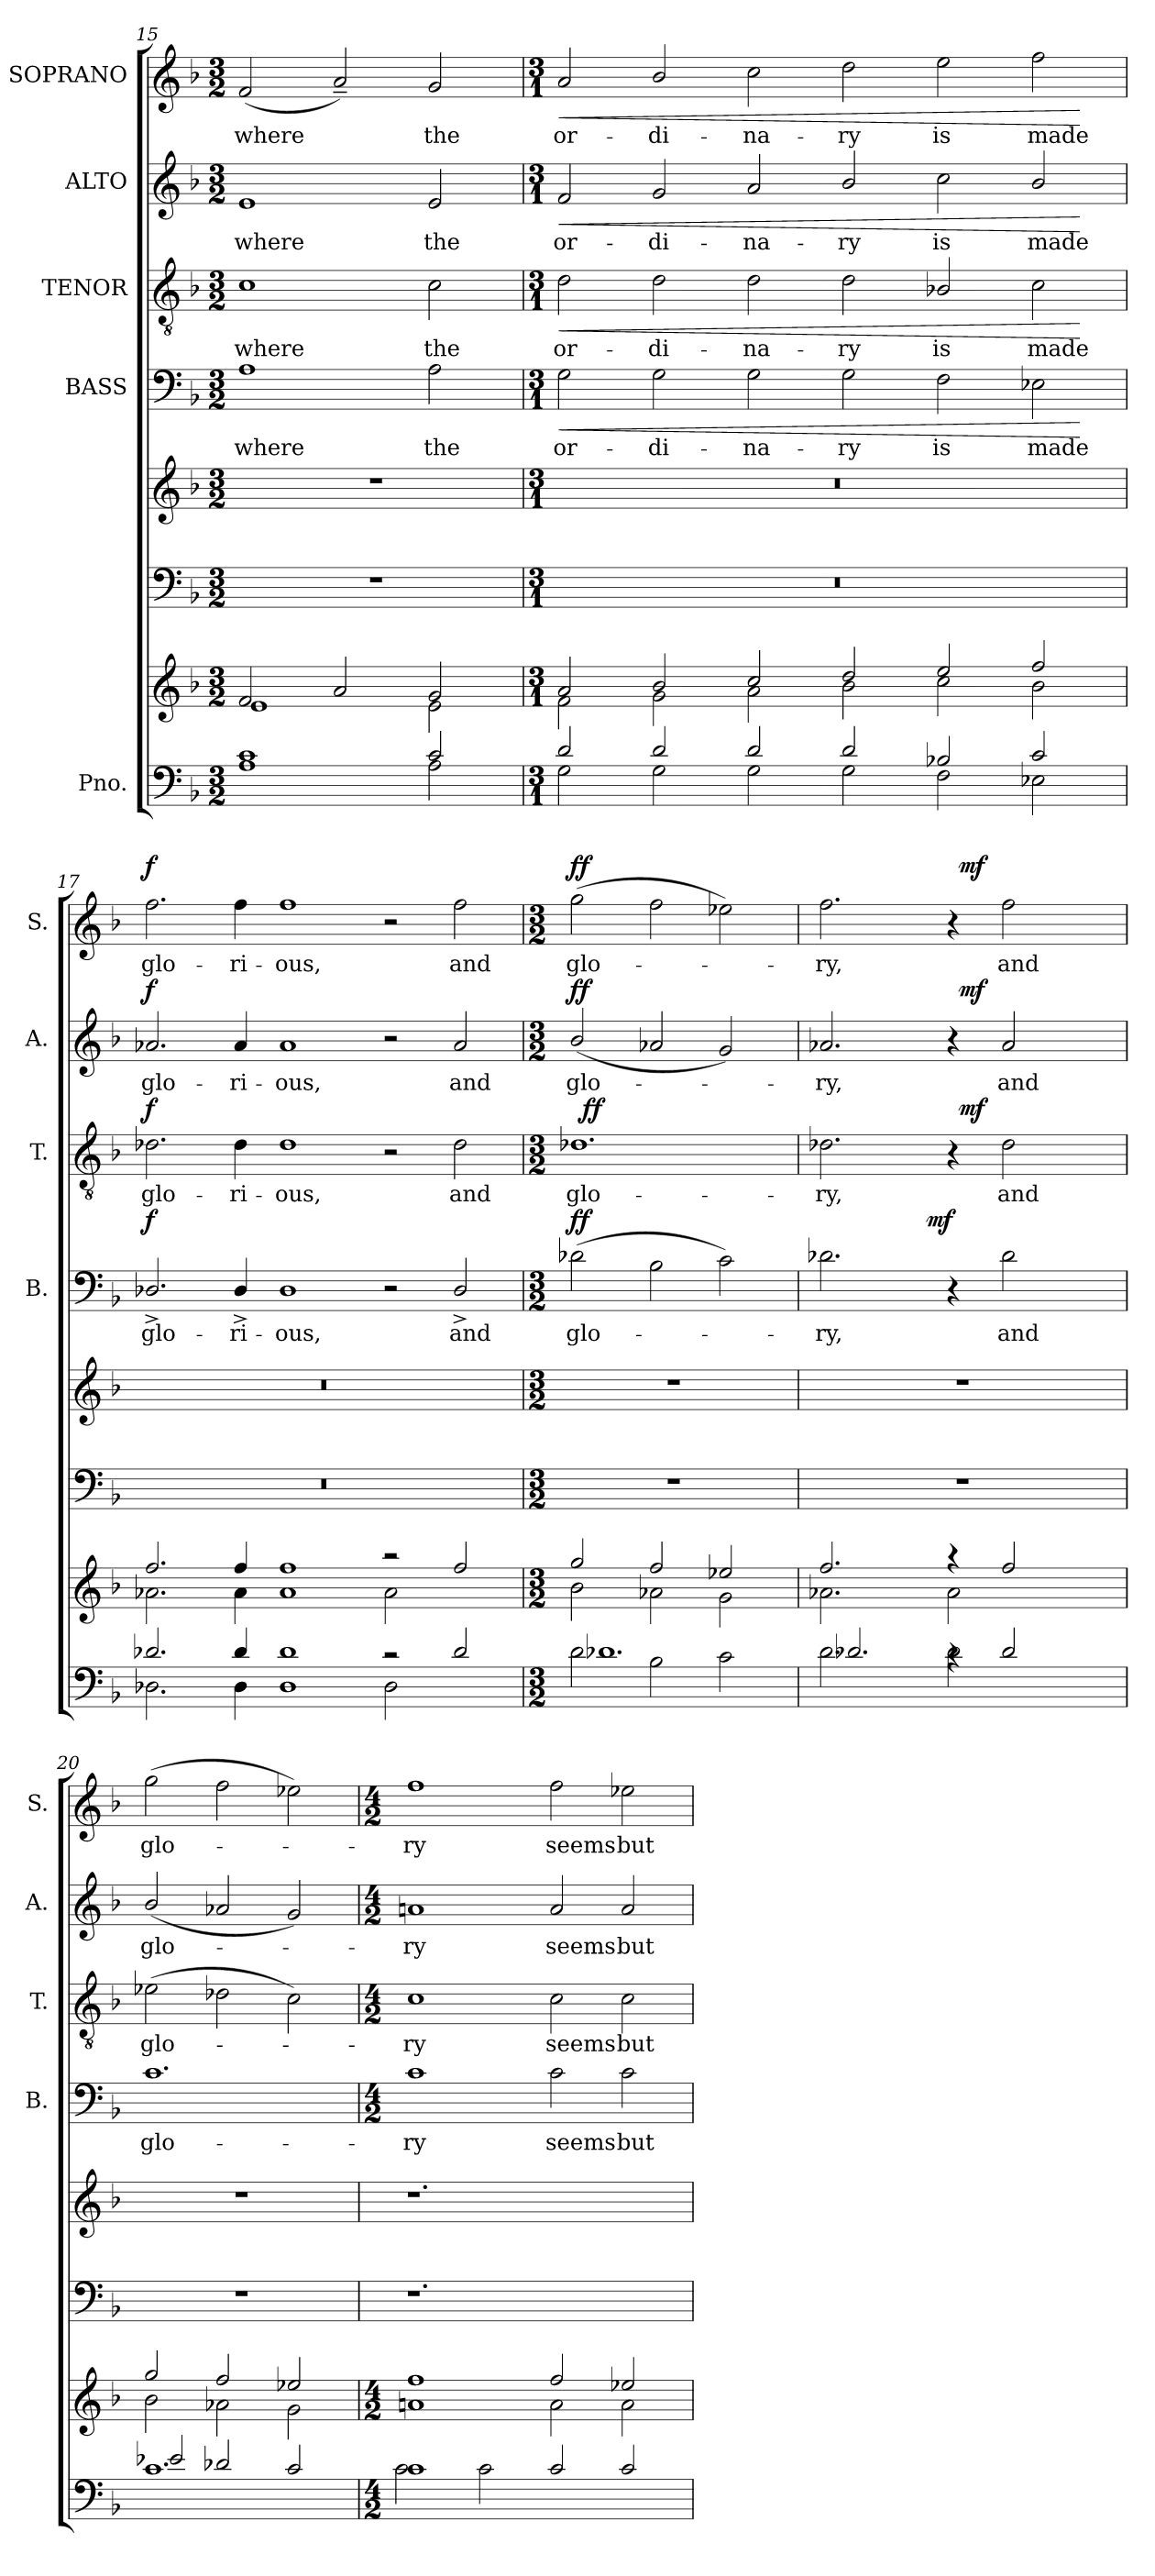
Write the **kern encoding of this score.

**kern	**kern	**kern	**kern	**kern	**text	**dynam	**kern	**text	**dynam	**kern	**text	**dynam	**kern	**text	**dynam
*part7	*part7	*part6	*part5	*part4	*part4	*part4	*part3	*part3	*part3	*part2	*part2	*part2	*part1	*part1	*part1
*staff8	*staff7	*staff6	*staff5	*staff4	*staff4	*staff4	*staff3	*staff3	*staff3	*staff2	*staff2	*staff2	*staff1	*staff1	*staff1
*I"Pno.	*	*	*	*I"BASS	*	*	*I"TENOR	*	*	*I"ALTO	*	*	*I"SOPRANO	*	*
*	*	*	*	*I'B.	*	*	*I'T.	*	*	*I'A.	*	*	*I'S.	*	*
!!LO:LB:g=z
*clefF4	*clefG2	*clefF4	*clefG2	*clefF4	*	*	*clefGv2	*	*	*clefG2	*	*	*clefG2	*	*
*k[b-]	*k[b-]	*k[b-]	*k[b-]	*k[b-]	*	*	*k[b-]	*	*	*k[b-]	*	*	*k[b-]	*	*
*F:	*F:	*F:	*F:	*F:	*	*	*F:	*	*	*F:	*	*	*F:	*	*
*M3/2	*M3/2	*M3/2	*M3/2	*M3/2	*	*	*M3/2	*	*	*M3/2	*	*	*M3/2	*	*
=15	=15	=15	=15	=15	=15	=15	=15	=15	=15	=15	=15	=15	=15	=15	=15
*^	*^	*	*	*	*	*	*	*	*	*	*	*	*	*	*
!	!	!	!	!	!	!	!LO:LY:b	!	!	!LO:LY:b	!	!	!LO:LY:b	!	!	!LO:LY:b	!
1c	1A	2f/	1e	1.r	1.r	1A	where	.	1c	where	.	1e	where	.	(2f/	where	.
.	.	2a/	.	.	.	.	.	.	.	.	.	.	.	.	2a~</)	.	.
!	!	!	!	!	!	!	!LO:LY:b	!	!	!LO:LY:b	!	!	!LO:LY:b	!	!	!LO:LY:b	!
2c/	2A\	2g/	2e\	.	.	2A\	the	.	2c\	the	.	2e/	the	.	2g/	the	.
=16	=16	=16	=16	=16	=16	=16	=16	=16	=16	=16	=16	=16	=16	=16	=16	=16	=16
*M3/1	*	*M3/1	*	*M3/1	*M3/1	*M3/1	*	*	*M3/1	*	*	*M3/1	*	*	*M3/1	*	*
!	!	!	!	!	!	!	!LO:LY:b	!LO:HP:b	!	!LO:LY:b	!LO:HP:b	!	!LO:LY:b	!LO:HP:b	!	!LO:LY:b	!LO:HP:b
2G\	2d/	2f\	2a/	0.r	0.r	2G\	or-	<	2d\	or-	<	2f/	or-	<	2a/	or-	<
!	!	!	!	!	!	!	!LO:LY:b	!	!	!LO:LY:b	!	!	!LO:LY:b	!	!	!LO:LY:b	!
2G\	2d/	2g\	2b-/	.	.	2G\	-di-	.	2d\	-di-	.	2g/	-di-	.	2b-/	-di-	.
!	!	!	!	!	!	!	!LO:LY:b	!	!	!LO:LY:b	!	!	!LO:LY:b	!	!	!LO:LY:b	!
2d/	2G\	2a\	2cc/	.	.	2G\	-na-	.	2d\	-na-	.	2a/	-na-	.	2cc\	-na-	.
!	!	!	!	!	!	!	!LO:LY:b	!	!	!LO:LY:b	!	!	!LO:LY:b	!	!	!LO:LY:b	!
2d/	2G\	2dd/	2b-\	.	.	2G\	-ry	.	2d\	-ry	.	2b-/	-ry	.	2dd\	-ry	.
!	!	!	!	!	!	!	!LO:LY:b	!	!	!LO:LY:b	!	!	!LO:LY:b	!	!	!LO:LY:b	!
2F\	2B-X/	2cc\	2ee/	.	.	2F\	is	.	2B-X/	is	.	2cc\	is	.	2ee\	is	.
!	!	!	!	!	!	!	!LO:LY:b	!	!	!LO:LY:b	!	!	!LO:LY:b	!	!	!LO:LY:b	!
2c/	2E-X\	2ff/	2b-\	.	.	2E-X\	made	.	2c\	made	.	2b-/	made	.	2ff\	made	.
*v	*v	*	*	*	*	*	*	*	*	*	*	*	*	*	*	*	*
*	*v	*v	*	*	*	*	*	*	*	*	*	*	*	*	*	*
.	.	.	.	.	.	[	.	.	[	.	.	[	.	.	[
=17	=17	=17	=17	=17	=17	=17	=17	=17	=17	=17	=17	=17	=17	=17	=17
*^	*^	*	*	*	*	*	*	*	*	*	*	*	*	*	*
!	!	!	!	!	!	!	!LO:LY:b	!LO:DY:a	!	!LO:LY:b	!LO:DY:a	!	!LO:LY:b	!LO:DY:a	!	!LO:LY:b	!LO:DY:a
2.D-X\	2.d-X/	2.ff/	2.a-X\	0.r	0.r	2.D-X^>/	glo-	f	2.d-X\	glo-	f	2.a-X/	glo-	f	2.ff\	glo-	f
!	!	!	!	!	!	!	!LO:LY:b	!	!	!LO:LY:b	!	!	!LO:LY:b	!	!	!LO:LY:b	!
4D-\	4d-/	4ff/	4a-\	.	.	4D-^>/	-ri-	.	4d-\	-ri-	.	4a-/	-ri-	.	4ff\	-ri-	.
!	!	!	!	!	!	!	!LO:LY:b	!	!	!LO:LY:b	!	!	!LO:LY:b	!	!	!LO:LY:b	!
1d-	1D-	1a-	1ff	.	.	1D-	-ous,	.	1d-	-ous,	.	1a-	-ous,	.	1ff	-ous,	.
2rc	2D-\	2raa	2a-\	.	.	2r	.	.	2r	.	.	2r	.	.	2r	.	.
!	!	!	!	!	!	!	!LO:LY:b	!	!	!LO:LY:b	!	!	!LO:LY:b	!	!	!LO:LY:b	!
2d-/	2ryy	2ff/	2ryy	.	.	2D-^>/	and	.	2d-\	and	.	2a-/	and	.	2ff\	and	.
=18	=18	=18	=18	=18	=18	=18	=18	=18	=18	=18	=18	=18	=18	=18	=18	=18	=18
*M3/2	*	*M3/2	*	*M3/2	*M3/2	*M3/2	*	*	*M3/2	*	*	*M3/2	*	*	*M3/2	*	*
!	!	!	!	!	!	!	!LO:LY:b	!LO:DY:a	!	!LO:LY:b	!	!	!LO:LY:b	!LO:DY:a	!	!LO:LY:b	!LO:DY:a
*	*	*	*	*	*	*	*	*	*^	*	*	*	*	*	*	*	*
2d\	1.d-X	2b-\	2gg/	1.r	1.r	(>2d-X\	glo-	ff	1.d-X	32ryy	glo-	.	(2b-/	glo-	ff	(>2gg\	glo-	ff
!	!	!	!	!	!	!	!	!	!	!	!	!LO:DY:a	!	!	!	!	!	!
.	.	.	.	.	.	.	.	.	.	1ryy	.	ff	.	.	.	.	.	.
2B-\	.	2a-X\	2ff/	.	.	2B-\	.	.	.	.	.	.	2a-X/	.	.	2ff\	.	.
2c\	.	2g\	2ee-X/	.	.	2c\)	.	.	.	.	.	.	2g/)	.	.	2ee-X\)	.	.
.	.	.	.	.	.	.	.	.	.	4...ryy	.	.	.	.	.	.	.	.
=19	=19	=19	=19	=19	=19	=19	=19	=19	=19	=19	=19	=19	=19	=19	=19	=19	=19	=19
!	!	!	!	!	!	!	!LO:LY:b	!	!	!	!LO:LY:b	!	!	!LO:LY:b	!	!	!LO:LY:b	!
*	*	*	*	*	*	*^	*	*	*	*	*	*	*^	*	*	*^	*	*
2.d\	2.d-X/	2.ff/	2.a-X\	1.r	1.r	2.d-X\	2ryy	-ry,	.	2.d-X\	2ryy	-ry,	.	2.a-X/	2ryy	-ry,	.	2.ff\	2ryy	-ry,	.
.	.	.	.	.	.	.	8.ryy	.	.	.	4ryy	.	.	.	4ryy	.	.	.	4ryy	.	.
!	!	!	!	!	!	!	!	!	!LO:DY:a	!	!	!	!	!	!	!	!	!	!	!	!
.	.	.	.	.	.	.	2ryy	.	mf	.	.	.	.	.	.	.	.	.	.	.	.
4rc	2d-\	4raa	2a-\	.	.	4r	.	.	.	4r	32ryy	.	.	4r	32ryy	.	.	4r	32ryy	.	.
!	!	!	!	!	!	!	!	!	!	!	!	!	!LO:DY:a	!	!	!	!LO:DY:a	!	!	!	!LO:DY:a
.	.	.	.	.	.	.	.	.	.	.	2ryy	.	mf	.	2ryy	.	mf	.	2ryy	.	mf
!	!	!	!	!	!	!	!	!LO:LY:b	!	!	!	!LO:LY:b	!	!	!	!LO:LY:b	!	!	!	!LO:LY:b	!
2d-/	.	2ff/	.	.	.	2d-\	.	and	.	2d-\	.	and	.	2a-/	.	and	.	2ff\	.	and	.
.	.	.	.	.	.	.	4ryy	.	.	.	.	.	.	.	.	.	.	.	.	.	.
.	4ryy	.	4ryy	.	.	.	.	.	.	.	.	.	.	.	.	.	.	.	.	.	.
.	.	.	.	.	.	.	.	.	.	.	8..ryy	.	.	.	8..ryy	.	.	.	8..ryy	.	.
.	.	.	.	.	.	.	16ryy	.	.	.	.	.	.	.	.	.	.	.	.	.	.
!!LO:PB:g=z
=20	=20	=20	=20	=20	=20	=20	=20	=20	=20	=20	=20	=20	=20	=20	=20	=20	=20	=20	=20	=20	=20
!	!	!	!	!	!	!	!	!LO:LY:b	!	!	!	!LO:LY:b	!	!	!	!LO:LY:b	!	!	!	!LO:LY:b	!
*	*	*	*	*	*	*v	*v	*	*	*	*	*	*	*v	*v	*	*	*v	*v	*	*
*	*	*	*	*	*	*	*	*	*v	*v	*	*	*	*	*	*	*	*
1.c	2e-X/	2b-\	2gg/	1.r	1.r	1.c	glo-	.	(>2e-X\	glo-	.	(<2b-/	glo-	.	(>2gg\	glo-	.
.	2d-X/	2a-X\	2ff/	.	.	.	.	.	2d-X\	.	.	2a-X/	.	.	2ff\	.	.
.	2c/	2ee-X/	2g\	.	.	.	.	.	2c\)	.	.	2g/)	.	.	2ee-X\)	.	.
=21	=21	=21	=21	=21	=21	=21	=21	=21	=21	=21	=21	=21	=21	=21	=21	=21	=21
*M4/2	*	*M4/2	*	*	*	*M4/2	*	*	*M4/2	*	*	*M4/2	*	*	*M4/2	*	*
!	!	!	!	!	!	!	!LO:LY:b	!	!	!LO:LY:b	!	!	!LO:LY:b	!	!	!LO:LY:b	!
1c	2c\	1ani	1ff	1.r	1.r	1c	-ry	.	1c	-ry	.	1ani	-ry	.	1ff	-ry	.
.	2c\	.	.	.	.	.	.	.	.	.	.	.	.	.	.	.	.
!	!	!	!	!	!	!	!LO:LY:b	!	!	!LO:LY:b	!	!	!LO:LY:b	!	!	!LO:LY:b	!
2c/	1ryy	2ff/	2a\	.	.	2c\	seems	.	2c\	seems	.	2a/	seems	.	2ff\	seems	.
!	!	!	!	!	!	!	!LO:LY:b	!	!	!LO:LY:b	!	!	!LO:LY:b	!	!	!LO:LY:b	!
2c/	.	2ee-X/	2a\	2ryy	2ryy	2c\	but	.	2c\	but	.	2a/	but	.	2ee-X\	but	.
*v	*v	*	*	*	*	*	*	*	*	*	*	*	*	*	*	*	*
*	*v	*v	*	*	*	*	*	*	*	*	*	*	*	*	*	*
=	=	=	=	=	=	=	=	=	=	=	=	=	=	=	=
*-	*-	*-	*-	*-	*-	*-	*-	*-	*-	*-	*-	*-	*-	*-	*-
